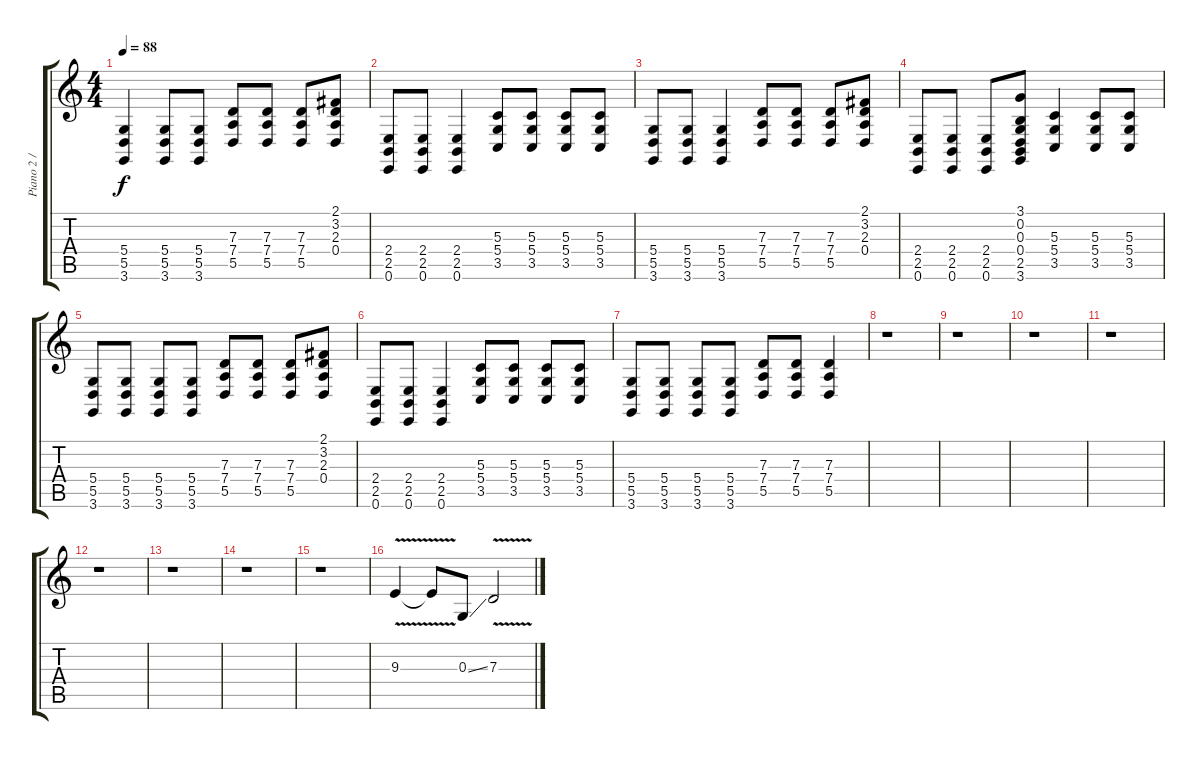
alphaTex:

\track ("Piano 2 / 3rd Guitar" "Piano 2 / ") {instrument acousticgrandpiano}
\staff {score tabs}
\tuning (E4 B3 G3 D3 A2 E2) {hide}
\ts (4 4)
\tempo 88
\clef g2
\ks c
(5.4 5.5 3.6).4{dy f} (5.4 5.5 3.6).8 (5.4 5.5 3.6).8 (7.3 7.4 5.5).8 (7.3 7.4 5.5).8 (7.3 7.4 5.5).8 (2.1 3.2 2.3 0.4).8 |
(2.4 2.5 0.6).8 (2.4 2.5 0.6).8 (2.4 2.5 0.6).4 (5.3 5.4 3.5).8 (5.3 5.4 3.5).8 (5.3 5.4 3.5).8 (5.3 5.4 3.5).8 |
(5.4 5.5 3.6).8 (5.4 5.5 3.6).8 (5.4 5.5 3.6).4 (7.3 7.4 5.5).8 (7.3 7.4 5.5).8 (7.3 7.4 5.5).8 (2.1 3.2 2.3 0.4).8 |
(2.4 2.5 0.6).8 (2.4 2.5 0.6).8 (2.4 2.5 0.6).8 (3.1 0.2 0.3 0.4 2.5 3.6).8 (5.3 5.4 3.5).4 (5.3 5.4 3.5).8 (5.3 5.4 3.5).8 |
(5.4 5.5 3.6).8 (5.4 5.5 3.6).8 (5.4 5.5 3.6).8 (5.4 5.5 3.6).8 (7.3 7.4 5.5).8 (7.3 7.4 5.5).8 (7.3 7.4 5.5).8 (2.1 3.2 2.3 0.4).8 |
(2.4 2.5 0.6).8 (2.4 2.5 0.6).8 (2.4 2.5 0.6).4 (5.3 5.4 3.5).8 (5.3 5.4 3.5).8 (5.3 5.4 3.5).8 (5.3 5.4 3.5).8 |
(5.4 5.5 3.6).8 (5.4 5.5 3.6).8 (5.4 5.5 3.6).8 (5.4 5.5 3.6).8 (7.3 7.4 5.5).8 (7.3 7.4 5.5).8 (7.3 7.4 5.5).4 |
r.1 |
r.1 |
r.1 |
r.1 |
r.1 |
r.1 |
r.1 |
r.1 |
9.3{v}.4{instrument distortionguitar} 9.3{t}.8 0.3{ss}.8 7.3{v}.2
